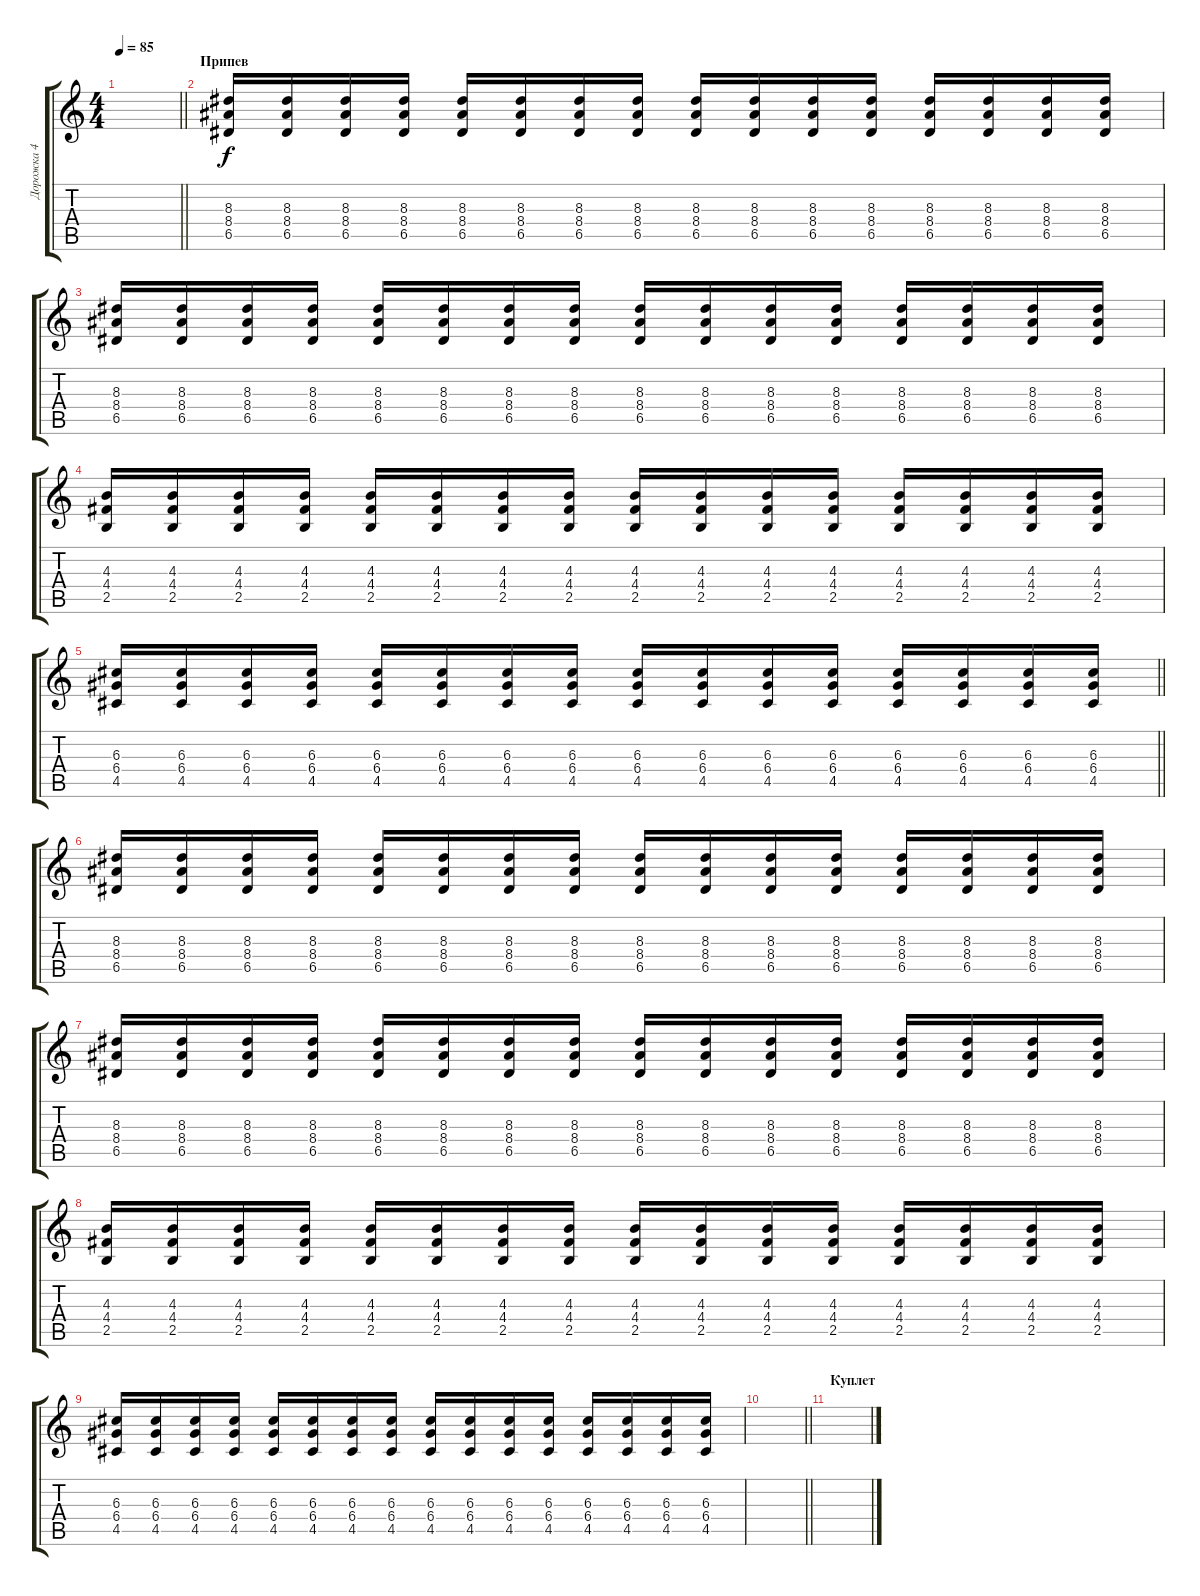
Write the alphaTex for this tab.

\track ("Дорожка 4" "Дорожка 4") {instrument electricguitarclean}
\staff {score tabs}
\tuning (E4 B3 G3 D3 A2 E2) {hide}
\ts (4 4)
\tempo 85
\clef g2
\barLineRight lightlight
\ks c
|
\section ("" "Припев")
(8.3 8.4 6.5).16 (8.3 8.4 6.5).16 (8.3 8.4 6.5).16 (8.3 8.4 6.5).16 (8.3 8.4 6.5).16 (8.3 8.4 6.5).16 (8.3 8.4 6.5).16 (8.3 8.4 6.5).16 (8.3 8.4 6.5).16 (8.3 8.4 6.5).16 (8.3 8.4 6.5).16 (8.3 8.4 6.5).16 (8.3 8.4 6.5).16 (8.3 8.4 6.5).16 (8.3 8.4 6.5).16 (8.3 8.4 6.5).16 |
(8.3 8.4 6.5).16 (8.3 8.4 6.5).16 (8.3 8.4 6.5).16 (8.3 8.4 6.5).16 (8.3 8.4 6.5).16 (8.3 8.4 6.5).16 (8.3 8.4 6.5).16 (8.3 8.4 6.5).16 (8.3 8.4 6.5).16 (8.3 8.4 6.5).16 (8.3 8.4 6.5).16 (8.3 8.4 6.5).16 (8.3 8.4 6.5).16 (8.3 8.4 6.5).16 (8.3 8.4 6.5).16 (8.3 8.4 6.5).16 |
(4.3 4.4 2.5).16 (4.3 4.4 2.5).16 (4.3 4.4 2.5).16 (4.3 4.4 2.5).16 (4.3 4.4 2.5).16 (4.3 4.4 2.5).16 (4.3 4.4 2.5).16 (4.3 4.4 2.5).16 (4.3 4.4 2.5).16 (4.3 4.4 2.5).16 (4.3 4.4 2.5).16 (4.3 4.4 2.5).16 (4.3 4.4 2.5).16 (4.3 4.4 2.5).16 (4.3 4.4 2.5).16 (4.3 4.4 2.5).16 |
\barLineRight lightlight
(6.3 6.4 4.5).16 (6.3 6.4 4.5).16 (6.3 6.4 4.5).16 (6.3 6.4 4.5).16 (6.3 6.4 4.5).16 (6.3 6.4 4.5).16 (6.3 6.4 4.5).16 (6.3 6.4 4.5).16 (6.3 6.4 4.5).16 (6.3 6.4 4.5).16 (6.3 6.4 4.5).16 (6.3 6.4 4.5).16 (6.3 6.4 4.5).16 (6.3 6.4 4.5).16 (6.3 6.4 4.5).16 (6.3 6.4 4.5).16 |
\section ("" "")
(8.3 8.4 6.5).16 (8.3 8.4 6.5).16 (8.3 8.4 6.5).16 (8.3 8.4 6.5).16 (8.3 8.4 6.5).16 (8.3 8.4 6.5).16 (8.3 8.4 6.5).16 (8.3 8.4 6.5).16 (8.3 8.4 6.5).16 (8.3 8.4 6.5).16 (8.3 8.4 6.5).16 (8.3 8.4 6.5).16 (8.3 8.4 6.5).16 (8.3 8.4 6.5).16 (8.3 8.4 6.5).16 (8.3 8.4 6.5).16 |
(8.3 8.4 6.5).16 (8.3 8.4 6.5).16 (8.3 8.4 6.5).16 (8.3 8.4 6.5).16 (8.3 8.4 6.5).16 (8.3 8.4 6.5).16 (8.3 8.4 6.5).16 (8.3 8.4 6.5).16 (8.3 8.4 6.5).16 (8.3 8.4 6.5).16 (8.3 8.4 6.5).16 (8.3 8.4 6.5).16 (8.3 8.4 6.5).16 (8.3 8.4 6.5).16 (8.3 8.4 6.5).16 (8.3 8.4 6.5).16 |
(4.3 4.4 2.5).16 (4.3 4.4 2.5).16 (4.3 4.4 2.5).16 (4.3 4.4 2.5).16 (4.3 4.4 2.5).16 (4.3 4.4 2.5).16 (4.3 4.4 2.5).16 (4.3 4.4 2.5).16 (4.3 4.4 2.5).16 (4.3 4.4 2.5).16 (4.3 4.4 2.5).16 (4.3 4.4 2.5).16 (4.3 4.4 2.5).16 (4.3 4.4 2.5).16 (4.3 4.4 2.5).16 (4.3 4.4 2.5).16 |
(6.3 6.4 4.5).16 (6.3 6.4 4.5).16 (6.3 6.4 4.5).16 (6.3 6.4 4.5).16 (6.3 6.4 4.5).16 (6.3 6.4 4.5).16 (6.3 6.4 4.5).16 (6.3 6.4 4.5).16 (6.3 6.4 4.5).16 (6.3 6.4 4.5).16 (6.3 6.4 4.5).16 (6.3 6.4 4.5).16 (6.3 6.4 4.5).16 (6.3 6.4 4.5).16 (6.3 6.4 4.5).16 (6.3 6.4 4.5).16 |
\barLineRight lightlight
|
\section ("" "Куплет")
